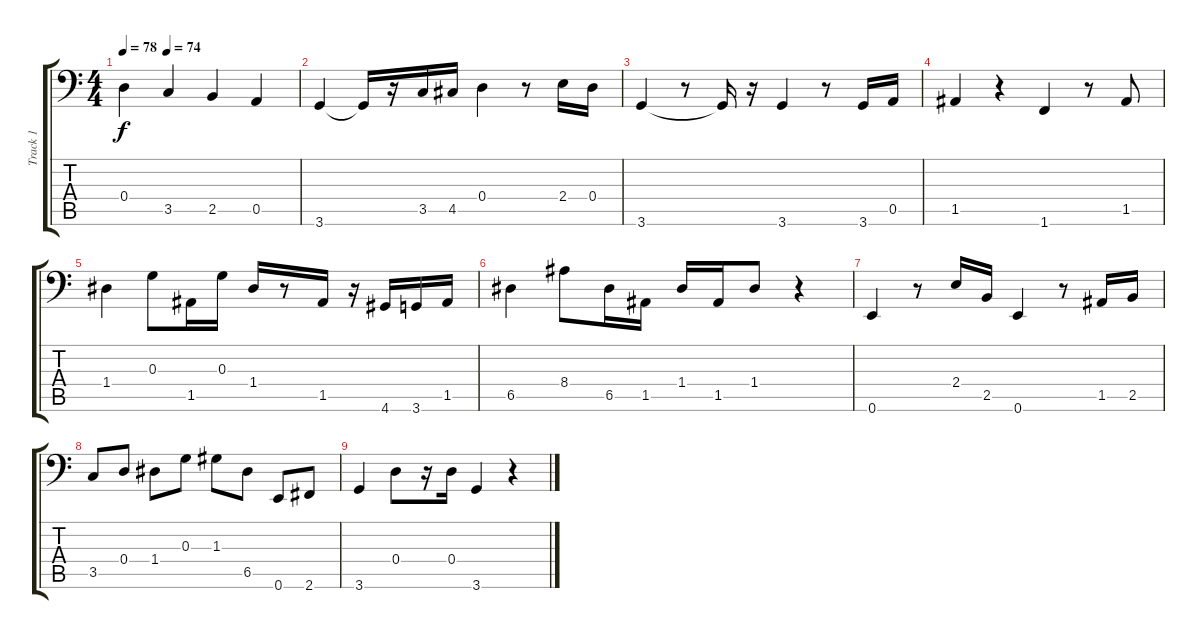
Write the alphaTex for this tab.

\track ("Track 1" "Track 1") {instrument electricbassfinger}
\staff {score tabs}
\tuning (E3 B2 G2 D2 A1 E1) {hide}
\ts (4 4)
\tempo 78
\tempo (74 0.25)
\clef f4
\ks c
0.4.4{dy f} 3.5.4 2.5.4 0.5.4 |
3.6.4 3.6{t}.16 r.16 3.5.16 4.5.16 0.4.4 r.8 2.4.16 0.4.16 |
3.6.4 r.8 3.6{t}.16 r.16 3.6.4 r.8 3.6.16 0.5.16 |
1.5.4 r.4 1.6.4 r.8 1.5.8 |
1.4.4 0.3.8 1.5.16 0.3.16 1.4.16 r.8 1.5.16 r.16 4.6.16 3.6.16 1.5.16 |
6.5.4 8.4.8 6.5.16 1.5.16 1.4.16 1.5.16 1.4.8 r.4 |
0.6.4 r.8 2.4.16 2.5.16 0.6.4 r.8 1.5.16 2.5.16 |
3.5.8 0.4.8 1.4.8 0.3.8 1.3.8 6.5.8 0.6.8 2.6.8 |
3.6.4 0.4.8 r.16 0.4.16 3.6.4 r.4
